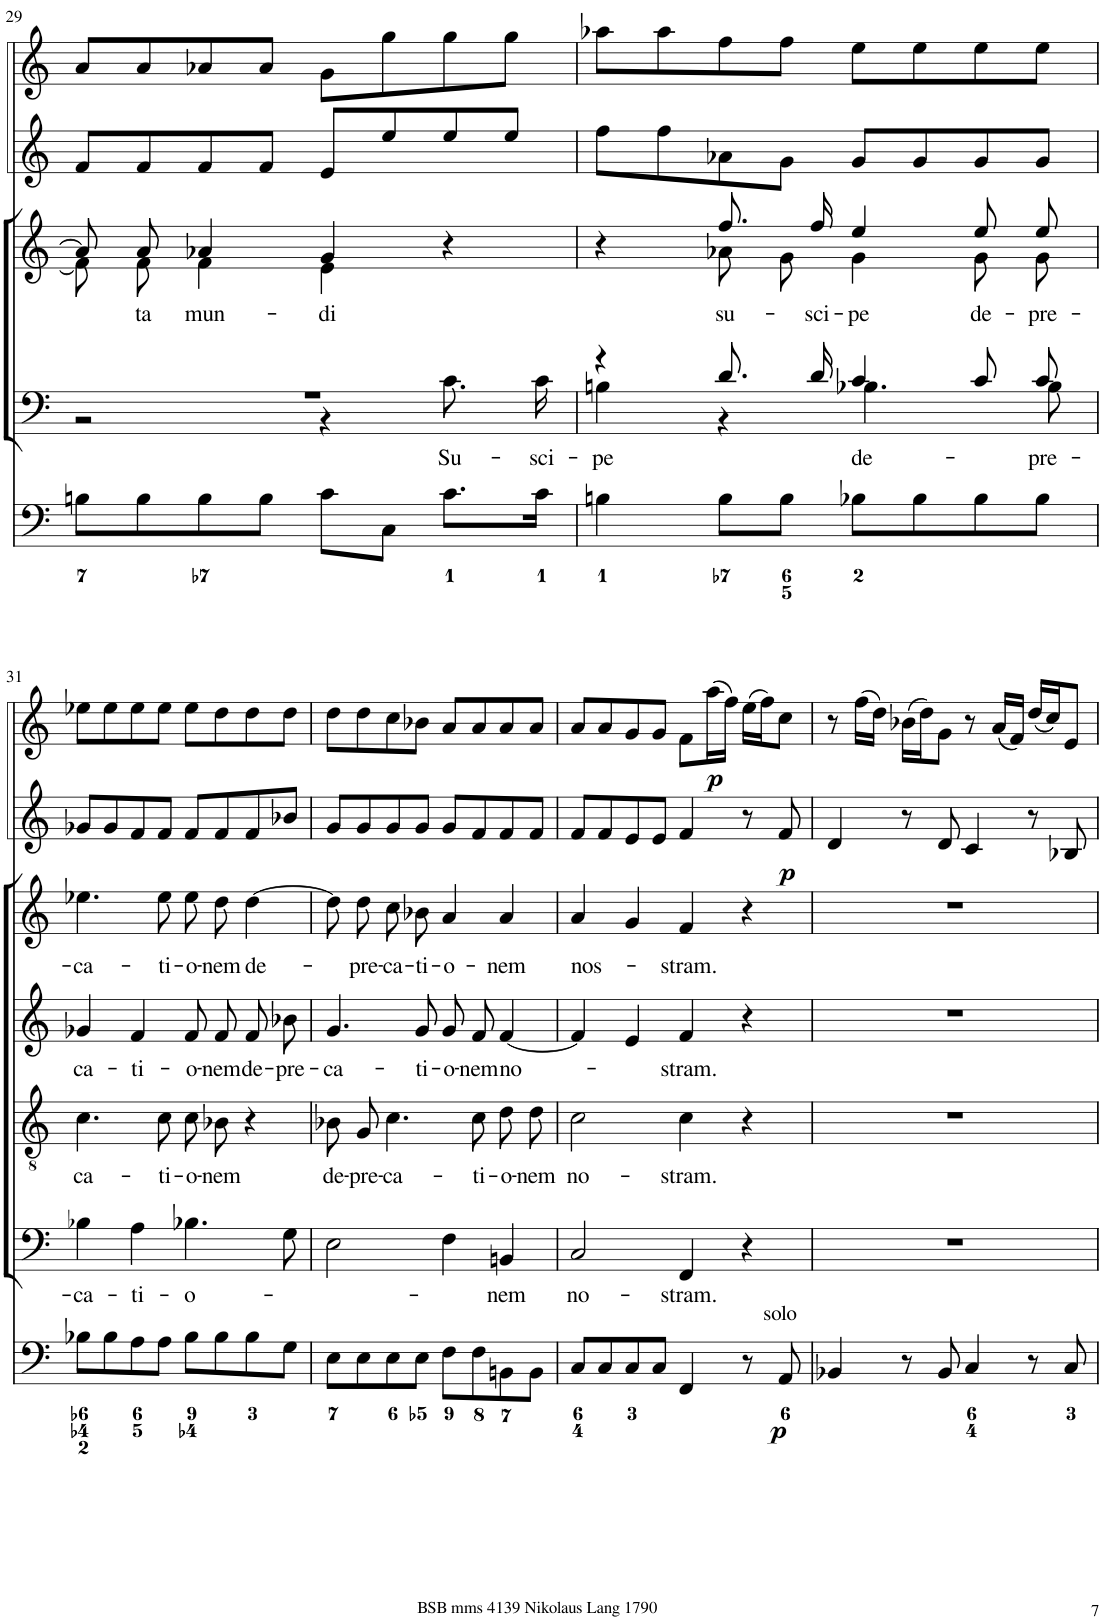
**kern	**dynam	**kern	**text	**kern	**text	**kern	**text	**kern	**text	**kern	**dynam	**kern	**dynam
*part7	*part7	*part6	*part6	*part5	*part5	*part4	*part4	*part3	*part3	*part2	*part2	*part1	*part1
*staff7	*staff7	*staff6	*staff6	*staff5	*staff5	*staff4	*staff4	*staff3	*staff3	*staff2	*staff2	*staff1	*staff1
*I"Organ	*	*I"Voice	*	*I"Tenor	*	*I"Alto	*	*I"Voice	*	*I"Violin	*	*I"Violini	*
*	*	*	*	*	*	*	*	*	*	*I'Vln	*	*I'Vln	*
!!LO:PB:g=z
*clefF4	*	*clefF4	*	*clefGv2	*	*clefG2	*	*clefG2	*	*clefG2	*	*clefG2	*
*k[]	*	*k[]	*	*k[]	*	*k[]	*	*k[]	*	*k[]	*	*k[]	*
*M4/4	*	*M4/4	*	*M4/4	*	*M4/4	*	*M4/4	*	*M4/4	*	*M4/4	*
*met(c)	*	*met(c)	*	*met(c)	*	*met(c)	*	*met(c)	*	*met(c)	*	*met(c)	*
=29	=29	=29	=29	=29	=29	=29	=29	=29	=29	=29	=29	=29	=29
*	*	*^	*	*	*	*	*	*^	*	*	*	*	*
8Bn\L	.	1r	2r	.	1r	.	1r	.	8a/L]	8f\L]	.	8f/L	.	8a/L	.
!	!	!	!	!	!	!	!	!	!	!	!LO:LY:b	!	!	!	!
8B\	.	.	.	.	.	.	.	.	8a/J	8f\J	ta	8f/	.	8a/	.
!	!	!	!	!	!	!	!	!	!	!	!LO:LY:b	!	!	!	!
8B\	.	.	.	.	.	.	.	.	4a-X/	4f\	mun-	8f/	.	8a-X/	.
8B\J	.	.	.	.	.	.	.	.	.	.	.	8f/J	.	8a-/J	.
!	!	!	!	!	!	!	!	!	!	!	!LO:LY:b	!	!	!	!
8c\L	.	.	4r	.	.	.	.	.	4g/	4e\	-di	8e/L	.	8g\L	.
8C\J	.	.	.	.	.	.	.	.	.	.	.	8ee/	.	8gg\	.
!	!	!	!	!LO:LY:b	!	!	!	!	!	!	!	!	!	!	!
8.c\L	.	.	8.c\L	Su-	.	.	.	.	4r	4ryy	.	8ee/	.	8gg\	.
.	.	.	.	.	.	.	.	.	.	.	.	8ee/J	.	8gg\J	.
!	!	!	!	!LO:LY:b	!	!	!	!	!	!	!	!	!	!	!
16c\Jk	.	.	16c\Jk	-sci-	.	.	.	.	.	.	.	.	.	.	.
=30	=30	=30	=30	=30	=30	=30	=30	=30	=30	=30	=30	=30	=30	=30	=30
!	!	!	!	!LO:LY:b	!	!	!	!	!	!	!	!	!	!	!
4Bn\	.	4r	4Bn\	-pe	1r	.	1r	.	4r	4ryy	.	8ff\L	.	8aa-X\L	.
.	.	.	.	.	.	.	.	.	.	.	.	8ff\	.	8aa-\	.
!	!	!	!	!	!	!	!	!	!	!	!LO:LY:b	!	!	!	!
8B\L	.	8.d/L	4r	.	.	.	.	.	8.ff/L	8a-X\L	su-	8a-X\	.	8ff\	.
8B\J	.	.	.	.	.	.	.	.	.	8g\J	.	8g\J	.	8ff\J	.
!	!	!	!	!	!	!	!	!	!	!	!LO:LY:b	!	!	!	!
.	.	16d/Jk	.	.	.	.	.	.	16ff/Jk	.	-sci-	.	.	.	.
!	!	!	!	!LO:LY:b	!	!	!	!	!	!	!LO:LY:b	!	!	!	!
8B-X\L	.	4c/	4.B-X\	de-	.	.	.	.	4ee/	4g\	-pe	8g/L	.	8ee\L	.
8B-\	.	.	.	.	.	.	.	.	.	.	.	8g/	.	8ee\	.
!	!	!	!	!	!	!	!	!	!	!	!LO:LY:b	!	!	!	!
8B-\	.	8c/L	.	.	.	.	.	.	8ee/L	8g\L	de-	8g/	.	8ee\	.
!	!	!	!	!LO:LY:b	!	!	!	!	!	!	!LO:LY:b	!	!	!	!
8B-\J	.	8c/J	8B-\	-pre-	.	.	.	.	8ee/J	8g\J	-pre-	8g/J	.	8ee\J	.
!!LO:LB:g=z
=31	=31	=31	=31	=31	=31	=31	=31	=31	=31	=31	=31	=31	=31	=31	=31
!	!	!	!	!LO:LY:b	!	!LO:LY:b	!	!LO:LY:b	!	!	!LO:LY:b	!	!	!	!
*	*	*v	*v	*	*	*	*	*	*v	*v	*	*	*	*	*
8B-X\L	.	4B-X\	-ca-	4.c\	ca-	4g-X/	ca-	4.ee-X\	-ca-	8g-X/L	.	8ee-X\L	.
8B-\	.	.	.	.	.	.	.	.	.	8g-/	.	8ee-\	.
!	!	!	!LO:LY:b	!	!	!	!LO:LY:b	!	!	!	!	!	!
8A\	.	4A\	-ti-	.	.	4f/	-ti-	.	.	8f/	.	8ee-\	.
!	!	!	!	!	!LO:LY:b	!	!	!	!LO:LY:b	!	!	!	!
8A\J	.	.	.	8c\	-ti-	.	.	8ee-\	-ti-	8f/J	.	8ee-\J	.
!	!	!	!LO:LY:b	!	!LO:LY:b	!	!LO:LY:b	!	!LO:LY:b	!	!	!	!
8B-\L	.	4.B-X\	-o-	8c\L	-o-	8f/L	-o-	8ee-\L	-o-	8f/L	.	8ee-\L	.
!	!	!	!	!	!LO:LY:b	!	!LO:LY:b	!	!LO:LY:b	!	!	!	!
8B-\	.	.	.	8B-X\J	-nem	8f/J	-nem	8dd\J	-nem	8f/	.	8dd\	.
!	!	!	!	!	!	!	!LO:LY:b	!	!LO:LY:b	!	!	!	!
8B-\	.	.	.	4r	.	8f/L	de-	[4dd\	de-	8f/	.	8dd\	.
!	!	!	!	!	!	!	!LO:LY:b	!	!	!	!	!	!
8G\J	.	8G\	.	.	.	8b-X/J	-pre-	.	.	8b-X/J	.	8dd\J	.
=32	=32	=32	=32	=32	=32	=32	=32	=32	=32	=32	=32	=32	=32
!	!	!	!	!	!LO:LY:b	!	!LO:LY:b	!	!	!	!	!	!
8E\L	.	2E\	.	8B-X/L	de-	4.g/	-ca-	8dd\L]	.	8g/L	.	8dd\L	.
!	!	!	!	!	!LO:LY:b	!	!	!	!LO:LY:b	!	!	!	!
8E\	.	.	.	8G/J	-pre-	.	.	8dd\J	-pre-	8g/	.	8dd\	.
!	!	!	!	!	!LO:LY:b	!	!	!	!LO:LY:b	!	!	!	!
8E\	.	.	.	4.c\	-ca-	.	.	8cc\L	-ca-	8g/	.	8cc\	.
!	!	!	!	!	!	!	!LO:LY:b	!	!LO:LY:b	!	!	!	!
8E\J	.	.	.	.	.	8g/	-ti-	8b-X\J	-ti-	8g/J	.	8b-X\J	.
!	!	!	!	!	!	!	!LO:LY:b	!	!LO:LY:b	!	!	!	!
8F\L	.	4F\	.	.	.	8g/L	-o-	4a/	-o-	8g/L	.	8a/L	.
!	!	!	!	!	!LO:LY:b	!	!LO:LY:b	!	!	!	!	!	!
8F\	.	.	.	8c\	-ti-	8f/J	-nem	.	.	8f/	.	8a/	.
!	!	!	!LO:LY:b	!	!LO:LY:b	!	!LO:LY:b	!	!LO:LY:b	!	!	!	!
8BBn\	.	4BBn/	-nem	8d\L	-o-	[4f/	no-	4a/	-nem	8f/	.	8a/	.
!	!	!	!	!	!LO:LY:b	!	!	!	!	!	!	!	!
8BB\J	.	.	.	8d\J	-nem	.	.	.	.	8f/J	.	8a/J	.
=33	=33	=33	=33	=33	=33	=33	=33	=33	=33	=33	=33	=33	=33
!	!	!	!LO:LY:b	!	!LO:LY:b	!	!	!	!LO:LY:b	!	!	!	!
8C/L	.	2C/	no-	2c\	no-	4f/]	.	4a/	nos-	8f/L	.	8a/L	.
8C/	.	.	.	.	.	.	.	.	.	8f/	.	8a/	.
8C/	.	.	.	.	.	4e/	.	4g/	.	8e/	.	8g/	.
8C/J	.	.	.	.	.	.	.	.	.	8e/J	.	8g/J	.
!	!	!	!LO:LY:b	!	!LO:LY:b	!	!LO:LY:b	!	!LO:LY:b	!	!	!	!
4FF/	.	4FF/	-stram.	4c\	-stram.	4f/	-stram.	4f/	-stram.	4f/	.	8f\L	.
!	!	!	!	!	!	!	!	!	!	!	!	!	!LO:DY:b
.	.	.	.	.	.	.	.	.	.	.	.	(16aa\L	p
.	.	.	.	.	.	.	.	.	.	.	.	16ff\JJ)	.
8r	.	4r	.	4r	.	4r	.	4r	.	8r	.	(16ee\LL	.
.	.	.	.	.	.	.	.	.	.	.	.	16ff\J)	.
!LO:TX:a:t=solo	!	!	!	!	!	!	!	!	!	!	!	!	!
!	!LO:DY:b	!	!	!	!	!	!	!	!	!	!LO:DY:b	!	!
8AA/	p	.	.	.	.	.	.	.	.	8f/	p	8cc\J	.
=34	=34	=34	=34	=34	=34	=34	=34	=34	=34	=34	=34	=34	=34
4BB-X/	.	1r	.	1r	.	1r	.	1r	.	4d/	.	8r	.
.	.	.	.	.	.	.	.	.	.	.	.	(16ff\LL	.
.	.	.	.	.	.	.	.	.	.	.	.	16dd\JJ)	.
8r	.	.	.	.	.	.	.	.	.	8r	.	(16b-X\LL	.
.	.	.	.	.	.	.	.	.	.	.	.	16dd\J)	.
8BB-/	.	.	.	.	.	.	.	.	.	8d/	.	8g\J	.
4C/	.	.	.	.	.	.	.	.	.	4c/	.	8r	.
.	.	.	.	.	.	.	.	.	.	.	.	(16a/LL	.
.	.	.	.	.	.	.	.	.	.	.	.	16f/JJ)	.
8r	.	.	.	.	.	.	.	.	.	8r	.	(16dd/LL	.
.	.	.	.	.	.	.	.	.	.	.	.	16cc/J)	.
8C/	.	.	.	.	.	.	.	.	.	8B-X/	.	8e/J	.
=	=	=	=	=	=	=	=	=	=	=	=	=	=
*-	*-	*-	*-	*-	*-	*-	*-	*-	*-	*-	*-	*-	*-
